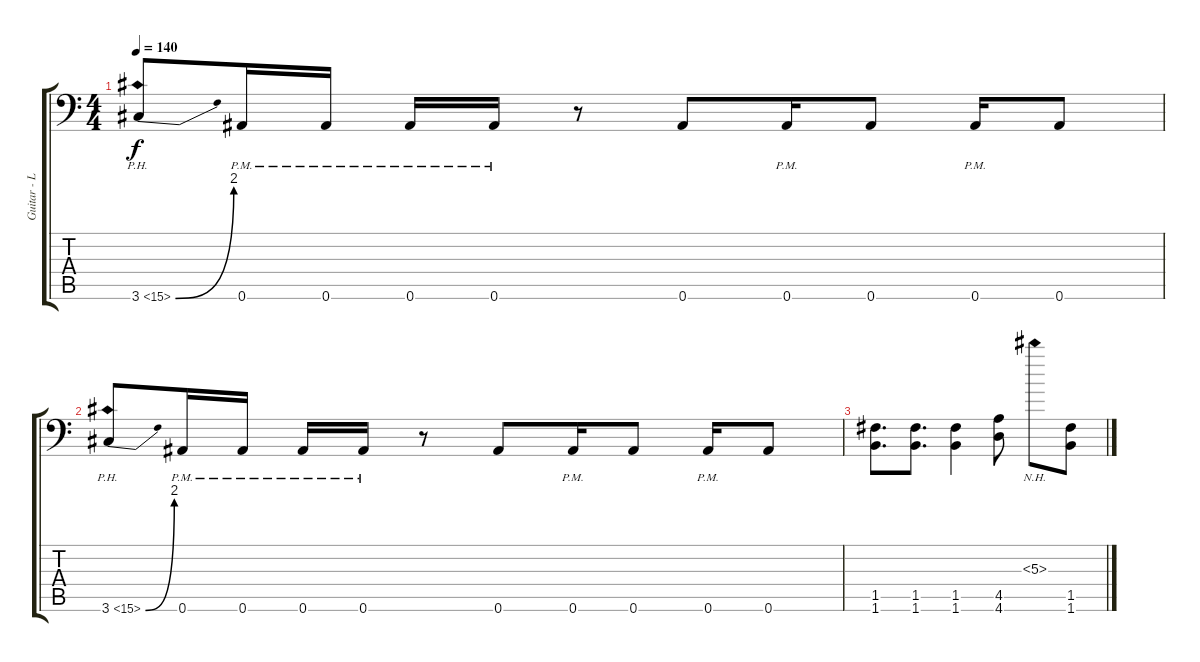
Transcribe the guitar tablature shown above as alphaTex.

\track ("Guitar - Left" "Guitar - L") {instrument distortionguitar}
\staff {score tabs}
\tuning (C4 G3 Eb3 Bb2 F2 Bb1) {hide}
\ts (4 4)
\tempo 140
\clef f4
\ks c
3.6{be (bend 0 0 60 8) ph 12}.8{dy f instrument guitarharmonics} 0.6{pm}.16{instrument distortionguitar} 0.6{pm}.16 0.6{pm}.16 0.6{pm}.16 r.8 0.6.8 0.6{pm}.16 0.6.8 0.6{pm}.16 0.6.8 |
3.6{be (bend 0 0 60 8) ph 12}.8{instrument guitarharmonics} 0.6{pm}.16{instrument distortionguitar} 0.6{pm}.16 0.6{pm}.16 0.6{pm}.16 r.8 0.6.8 0.6{pm}.16 0.6.8 0.6{pm}.16 0.6.8 |
(1.5 1.6).8{d} (1.5 1.6).8{d} (1.5 1.6).4 (4.5 4.6).8 5.3{nh}.8 (1.5 1.6).8
